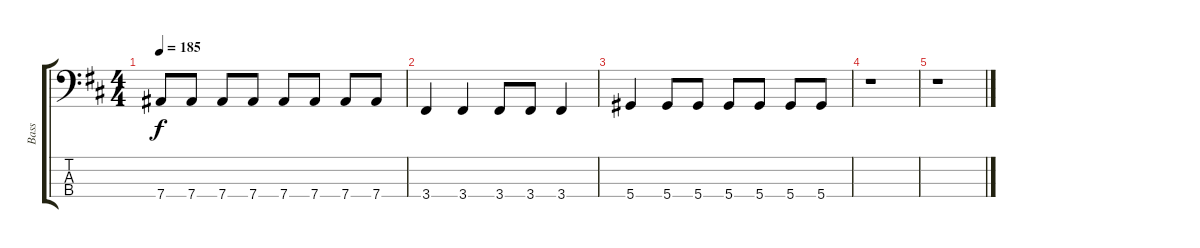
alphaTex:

\track ("Bass" "Bass") {instrument electricbassfinger}
\staff {score tabs}
\tuning (Gb2 Db2 Ab1 Eb1) {hide}
\ts (4 4)
\tempo 185
\clef f4
\ks d
7.4.8{dy f} 7.4.8 7.4.8 7.4.8 7.4.8 7.4.8 7.4.8 7.4.8 |
3.4.4 3.4.4 3.4.8 3.4.8 3.4.4 |
5.4.4 5.4.8 5.4.8 5.4.8 5.4.8 5.4.8 5.4.8 |
r.1 |
r.1
